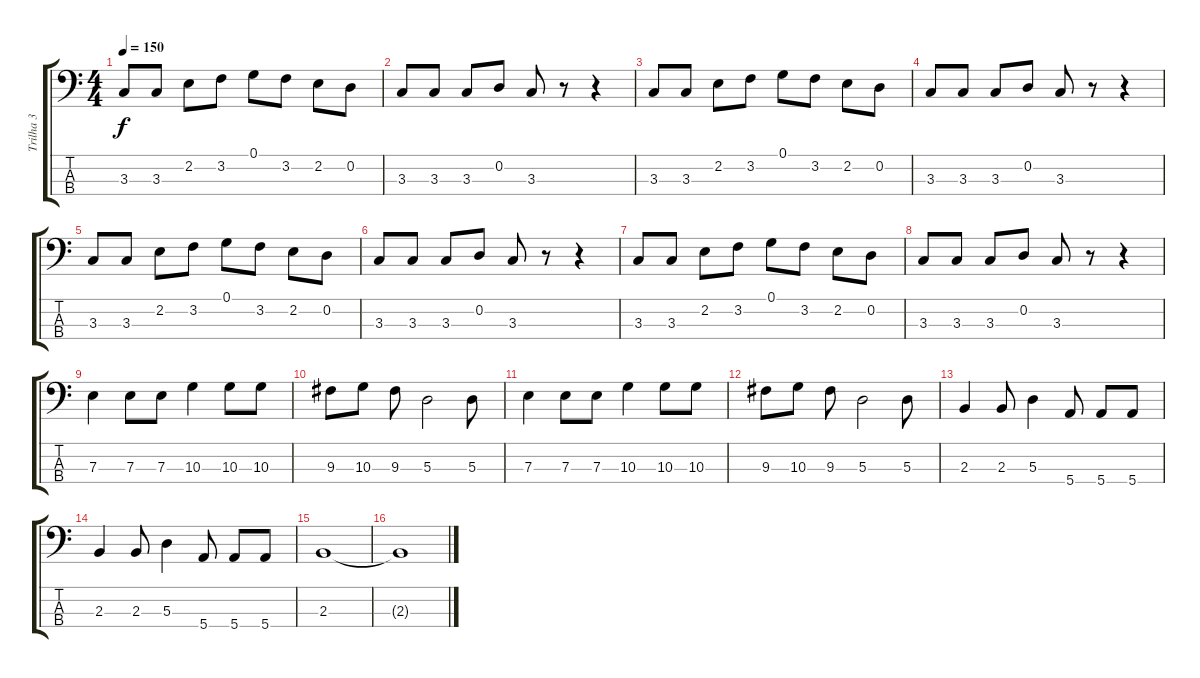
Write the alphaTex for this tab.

\track ("Trilha 3" "Trilha 3") {instrument electricbasspick}
\staff {score tabs}
\tuning (G2 D2 A1 E1) {hide}
\ts (4 4)
\tempo 150
\clef f4
\ks c
3.3.8{dy f} 3.3.8 2.2.8 3.2.8 0.1.8 3.2.8 2.2.8 0.2.8 |
3.3.8 3.3.8 3.3.8 0.2.8 3.3.8 r.8 r.4 |
3.3.8 3.3.8 2.2.8 3.2.8 0.1.8 3.2.8 2.2.8 0.2.8 |
3.3.8 3.3.8 3.3.8 0.2.8 3.3.8 r.8 r.4 |
3.3.8 3.3.8 2.2.8 3.2.8 0.1.8 3.2.8 2.2.8 0.2.8 |
3.3.8 3.3.8 3.3.8 0.2.8 3.3.8 r.8 r.4 |
3.3.8 3.3.8 2.2.8 3.2.8 0.1.8 3.2.8 2.2.8 0.2.8 |
3.3.8 3.3.8 3.3.8 0.2.8 3.3.8 r.8 r.4 |
7.3.4 7.3.8 7.3.8 10.3.4 10.3.8 10.3.8 |
9.3.8 10.3.8 9.3.8 5.3.2 5.3.8 |
7.3.4 7.3.8 7.3.8 10.3.4 10.3.8 10.3.8 |
9.3.8 10.3.8 9.3.8 5.3.2 5.3.8 |
2.3.4 2.3.8 5.3.4 5.4.8 5.4.8 5.4.8 |
2.3.4 2.3.8 5.3.4 5.4.8 5.4.8 5.4.8 |
2.3.1 |
2.3{t}.1
